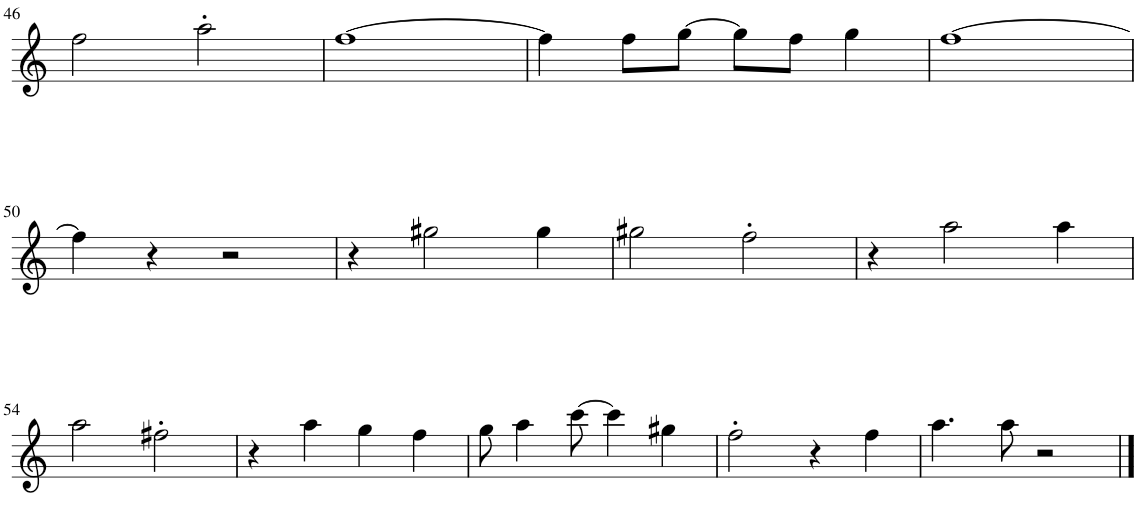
**kern
*part1
*staff1
*I"Flute, Flute
*I'Fl
!!LO:PB:g=z
*clefG2
*k[]
*M2/2
=46
2ff\
2aa'\
=47
[1ff
=48
4ff\]
8ff\L
[8gg\J
8gg\L]
8ff\J
4gg\
=49
[1ff
!!LO:LB:g=z
=50
4ff\]
4r
2r
=51
4r
2gg#X\
4gg#\
=52
2gg#X\
2ff'\
=53
4r
2aa\
4aa\
!!LO:LB:g=z
=54
2aa\
2ff#X'\
=55
4r
4aa\
4gg\
4ff\
=56
8gg\
4aa\
[8ccc\
4ccc\]
4gg#X\
=57
2ff'\
4r
4ff\
=58
4.aa\
8aa\
2r
==
*-
